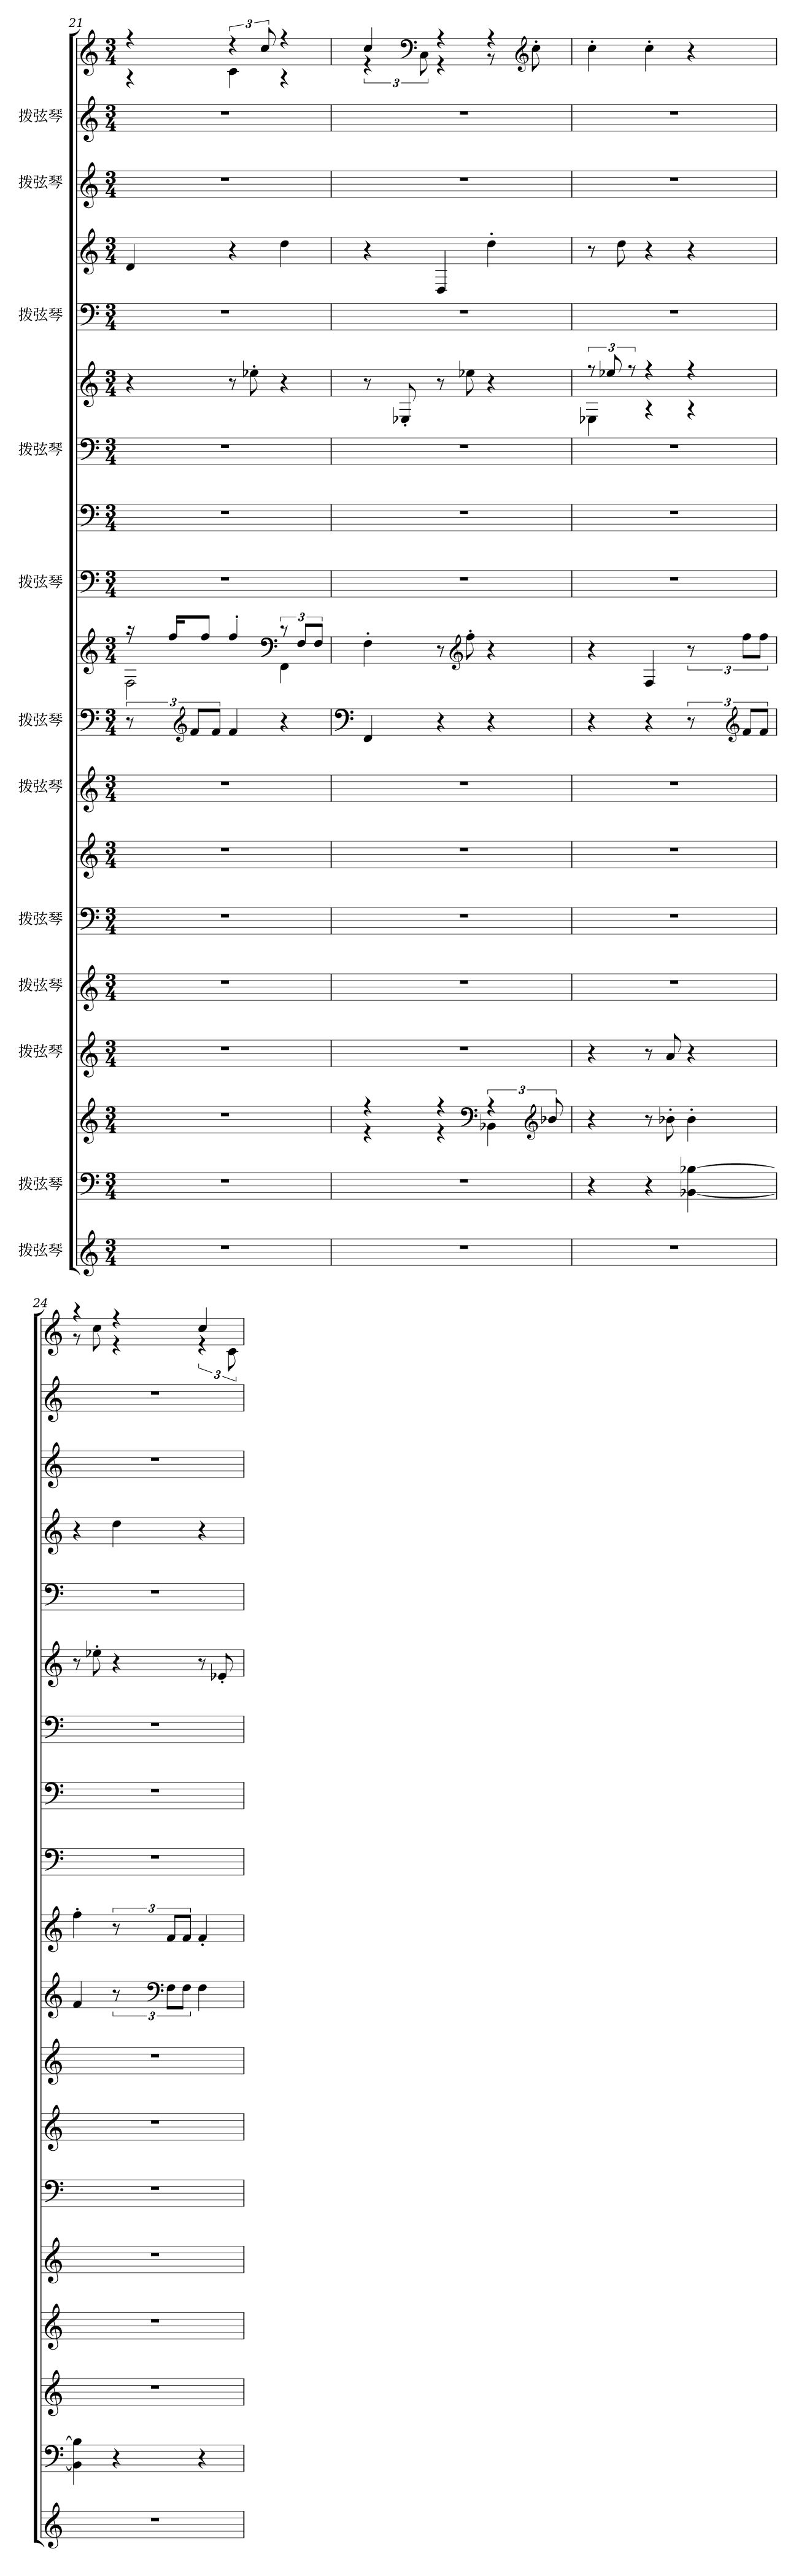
**kern	**kern	**kern	**kern	**kern	**kern	**kern	**kern	**kern	**kern	**kern	**kern	**kern	**kern	**kern	**kern	**kern	**kern	**kern
*part12	*part11	*part11	*part10	*part9	*part8	*part8	*part7	*part6	*part6	*part5	*part5	*part4	*part4	*part3	*part3	*part2	*part1	*part1
*staff19	*staff18	*staff17	*staff16	*staff15	*staff14	*staff13	*staff12	*staff11	*staff10	*staff9	*staff8	*staff7	*staff6	*staff5	*staff4	*staff3	*staff2	*staff1
*I"拨弦琴	*I"拨弦琴	*	*I"拨弦琴	*I"拨弦琴	*I"拨弦琴	*	*I"拨弦琴	*I"拨弦琴	*	*I"拨弦琴	*	*I"拨弦琴	*	*I"拨弦琴	*	*I"拨弦琴	*I"拨弦琴	*
*clefG2	*clefF4	*clefG2	*clefG2	*clefG2	*clefF4	*clefG2	*clefG2	*clefF4	*clefG2	*clefF4	*clefF4	*clefF4	*clefG2	*clefF4	*clefG2	*clefG2	*clefG2	*clefG2
*k[]	*k[]	*k[]	*k[]	*k[]	*k[]	*k[]	*k[]	*k[]	*k[]	*k[]	*k[]	*k[]	*k[]	*k[]	*k[]	*k[]	*k[]	*k[]
*M3/4	*M3/4	*M3/4	*M3/4	*M3/4	*M3/4	*M3/4	*M3/4	*M3/4	*M3/4	*M3/4	*M3/4	*M3/4	*M3/4	*M3/4	*M3/4	*M3/4	*M3/4	*M3/4
=21	=21	=21	=21	=21	=21	=21	=21	=21	=21	=21	=21	=21	=21	=21	=21	=21	=21	=21
*	*	*	*	*	*	*	*	*	*^	*	*	*	*	*	*	*	*	*^
2.r	2.r	2.r	2.r	2.r	2.r	2.r	2.r	12r	16r	2F\	2.r	2.r	2.r	4r	2.r	4d/	2.r	2.r	4r	4r
.	.	.	.	.	.	.	.	.	16ff/KL	.	.	.	.	.	.	.	.	.	.	.
*	*	*	*	*	*	*	*	*clefG2	*	*	*	*	*	*	*	*	*	*	*	*
.	.	.	.	.	.	.	.	12f/L	.	.	.	.	.	.	.	.	.	.	.	.
.	.	.	.	.	.	.	.	.	8ff/J	.	.	.	.	.	.	.	.	.	.	.
.	.	.	.	.	.	.	.	12f/J	.	.	.	.	.	.	.	.	.	.	.	.
.	.	.	.	.	.	.	.	4f/	4ff'/	.	.	.	.	8r	.	4r	.	.	6r	4c\
.	.	.	.	.	.	.	.	.	.	.	.	.	.	8ee-X'\	.	.	.	.	.	.
.	.	.	.	.	.	.	.	.	.	.	.	.	.	.	.	.	.	.	12cc/	.
*	*	*	*	*	*	*	*	*	*clefF4	*	*	*	*	*	*	*	*	*	*	*
.	.	.	.	.	.	.	.	4r	12r	4FF\	.	.	.	4r	.	4dd\	.	.	4r	4r
.	.	.	.	.	.	.	.	.	12F/L	.	.	.	.	.	.	.	.	.	.	.
.	.	.	.	.	.	.	.	.	12F/J	.	.	.	.	.	.	.	.	.	.	.
*	*	*	*	*	*	*	*	*	*v	*v	*	*	*	*	*	*	*	*	*	*
!!LO:PB:g=z	!!
=22	=22	=22	=22	=22	=22	=22	=22	=22	=22	=22	=22	=22	=22	=22	=22	=22	=22	=22	=22
*	*	*	*	*	*	*	*	*clefF4	*	*	*	*	*	*	*	*	*	*	*
*	*	*^	*	*	*	*	*	*	*	*	*	*	*	*	*	*	*	*	*
2.r	2.r	4r	4r	2.r	2.r	2.r	2.r	2.r	4FF/	4F'\	2.r	2.r	2.r	8r	2.r	4r	2.r	2.r	4cc/	6r
.	.	.	.	.	.	.	.	.	.	.	.	.	.	8E-X'/	.	.	.	.	.	.
*	*	*	*	*	*	*	*	*	*	*	*	*	*	*	*	*	*	*	*clefF4	*
.	.	.	.	.	.	.	.	.	.	.	.	.	.	.	.	.	.	.	.	12C\
.	.	4r	4r	.	.	.	.	.	4r	8r	.	.	.	8r	.	4D/	.	.	4r	4r
*	*	*	*	*	*	*	*	*	*	*clefG2	*	*	*	*	*	*	*	*	*	*
.	.	.	.	.	.	.	.	.	.	8ff'\	.	.	.	8ee-X\	.	.	.	.	.	.
*	*	*clefF4	*	*	*	*	*	*	*	*	*	*	*	*	*	*	*	*	*	*
.	.	6r	4BB-X\	.	.	.	.	.	4r	4r	.	.	.	4r	.	4dd'\	.	.	4r	8r
*	*	*	*	*	*	*	*	*	*	*	*	*	*	*	*	*	*	*	*clefG2	*
.	.	.	.	.	.	.	.	.	.	.	.	.	.	.	.	.	.	.	.	8cc'\
*	*	*clefG2	*	*	*	*	*	*	*	*	*	*	*	*	*	*	*	*	*	*
.	.	12b-X/	.	.	.	.	.	.	.	.	.	.	.	.	.	.	.	.	.	.
*	*	*v	*v	*	*	*	*	*	*	*	*	*	*	*	*	*	*	*	*v	*v
=23	=23	=23	=23	=23	=23	=23	=23	=23	=23	=23	=23	=23	=23	=23	=23	=23	=23	=23
*	*	*	*	*	*	*	*	*	*	*	*	*	*^	*	*	*	*	*
2.r	4r	4r	4r	2.r	2.r	2.r	2.r	4r	4r	2.r	2.r	2.r	12r	4E-X\	2.r	8r	2.r	2.r	4cc'\
.	.	.	.	.	.	.	.	.	.	.	.	.	12ee-X/	.	.	.	.	.	.
.	.	.	.	.	.	.	.	.	.	.	.	.	.	.	.	8dd\	.	.	.
.	.	.	.	.	.	.	.	.	.	.	.	.	12r	.	.	.	.	.	.
.	4r	8r	8r	.	.	.	.	4r	4F/	.	.	.	4r	4r	.	4r	.	.	4cc'\
.	.	8b-X'\	8a/	.	.	.	.	.	.	.	.	.	.	.	.	.	.	.	.
.	[4BB-X\ [4B-X\	4b-'\	4r	.	.	.	.	12r	12r	.	.	.	4r	4r	.	4r	.	.	4r
*	*	*	*	*	*	*	*	*clefG2	*	*	*	*	*	*	*	*	*	*	*
.	.	.	.	.	.	.	.	12f/L	12ff\L	.	.	.	.	.	.	.	.	.	.
.	.	.	.	.	.	.	.	12f/J	12ff\J	.	.	.	.	.	.	.	.	.	.
*	*	*	*	*	*	*	*	*	*	*	*	*	*v	*v	*	*	*	*	*
=24	=24	=24	=24	=24	=24	=24	=24	=24	=24	=24	=24	=24	=24	=24	=24	=24	=24	=24
*	*	*	*	*	*	*	*	*	*	*	*	*	*	*	*	*	*	*^
2.r	4BB-\] 4B-\]	2.r	2.r	2.r	2.r	2.r	2.r	4f/	4ff'\	2.r	2.r	2.r	8r	2.r	4r	2.r	2.r	4r	8r
.	.	.	.	.	.	.	.	.	.	.	.	.	8ee-X'\	.	.	.	.	.	8cc\
.	4r	.	.	.	.	.	.	12r	12r	.	.	.	4r	.	4dd\	.	.	4r	4r
*	*	*	*	*	*	*	*	*clefF4	*	*	*	*	*	*	*	*	*	*	*
.	.	.	.	.	.	.	.	12F\L	12f/L	.	.	.	.	.	.	.	.	.	.
.	.	.	.	.	.	.	.	12F\J	12f/J	.	.	.	.	.	.	.	.	.	.
.	4r	.	.	.	.	.	.	4F\	4f'/	.	.	.	8r	.	4r	.	.	4cc/	6r
.	.	.	.	.	.	.	.	.	.	.	.	.	8e-X'/	.	.	.	.	.	.
.	.	.	.	.	.	.	.	.	.	.	.	.	.	.	.	.	.	.	12c\
*	*	*	*	*	*	*	*	*	*	*	*	*	*	*	*	*	*	*v	*v
=	=	=	=	=	=	=	=	=	=	=	=	=	=	=	=	=	=	=
*-	*-	*-	*-	*-	*-	*-	*-	*-	*-	*-	*-	*-	*-	*-	*-	*-	*-	*-
